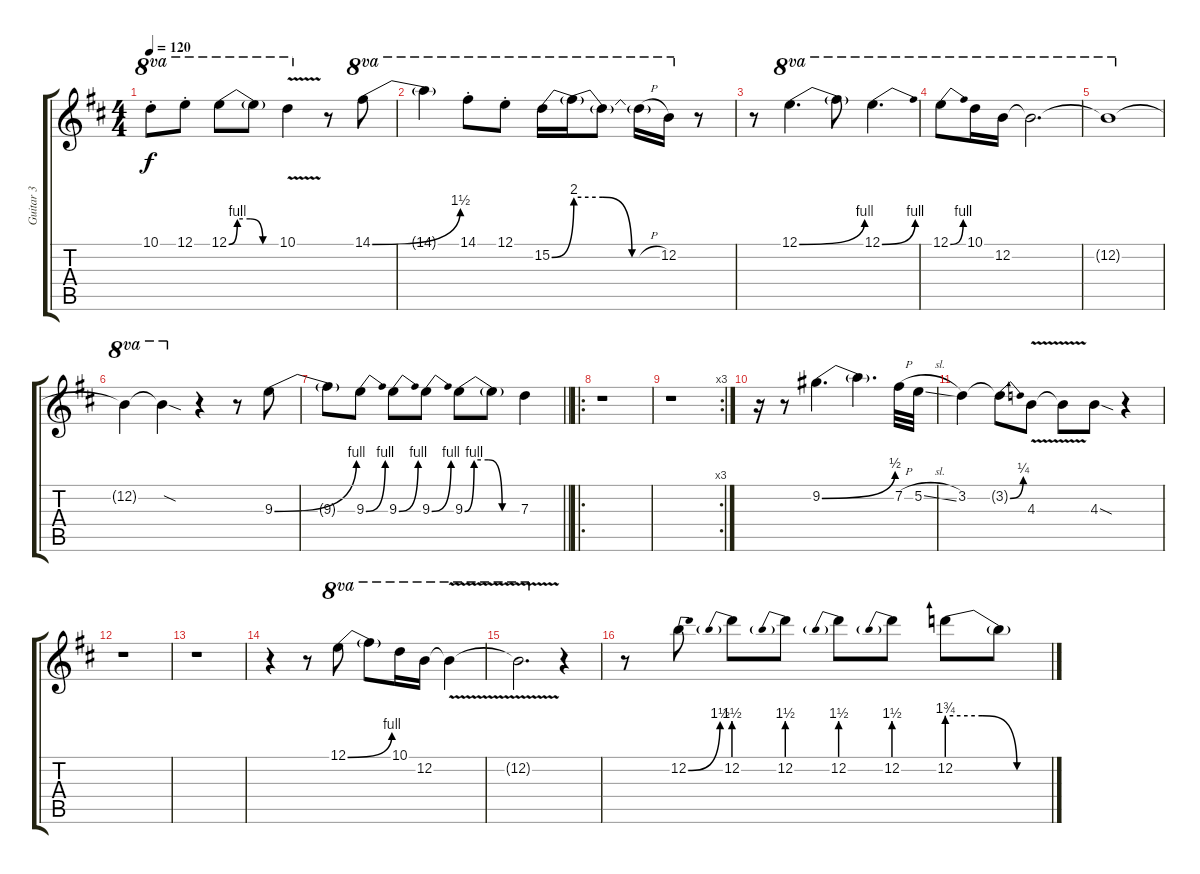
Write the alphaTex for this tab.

\track ("Guitar 3" "Guitar 3") {instrument overdrivenguitar}
\staff {score tabs}
\tuning (E4 B3 G3 D3 A2 E2) {hide}
\ts (4 4)
\tempo 120
\clef g2
\ks d
10.1{st}.8{ot 8va dy f} 12.1{st}.8{ot 8va} 12.1{be (custom 0 0 10 4 25 4 40 0 60 0)}.8{ot 8va} 12.1{t}.8{ot 8va} 10.1{v}.4{ot 8va} r.8 14.1{be (bend 0 0 60 6)}.8{ot 8va} |
14.1{t}.4{ot 8va} 14.1{st}.8{ot 8va} 12.1{st}.8{ot 8va} 15.2{be (bend 0 0 60 8)}.16{ot 8va} 15.2{be (custom 0 8 20 8 40 0 60 0) t}.16{ot 8va} 15.2{t}.8{ot 8va} 15.2{h t}.16{ot 8va} 12.2.16{ot 8va} r.8 |
r.8 12.1{be (bend 0 0 60 4)}.4{d ot 8va} 12.1{t}.8{ot 8va} 12.1{be (bend 0 0 60 4)}.4{d ot 8va} |
12.1{be (bend 0 0 60 4)}.8{ot 8va} 10.1.16{ot 8va} 12.2.16{ot 8va} 12.2{t}.2{d ot 8va} |
12.2{t}.1{ot 8va} |
12.2{t}.4{ot 8va} 12.2{sod t}.4{ot 8va} r.4 r.8 9.3{be (bend 0 0 60 4)}.8 |
\barLineRight lightlight
9.3{t}.8 9.3{be (bend 0 0 60 4)}.8 9.3{be (bend 0 0 60 4)}.8 9.3{be (bend 0 0 60 4)}.8 9.3{be (custom 0 0 10 4 25 4 40 0 60 0)}.8 9.3{t}.8 7.3.4 |
\ro
r.1 |
\rc 3
r.1 |
r.16 r.8 9.2{be (bend 0 0 60 2)}.4{d} 9.2{t}.4{d} 7.2{h}.32 5.2{sl}.32 |
3.2.4 3.2{be (bend 0 0 60 1) t}.8 4.3{v}.8 4.3{v t}.8 4.3{sod}.8 r.4 |
r.1 |
r.1 |
r.4 r.8 12.1{be (bend 0 0 60 4)}.8{ot 8va} 12.1{t}.8{ot 8va} 10.1.16{ot 8va} 12.2.16{ot 8va} 12.2{v t}.4{ot 8va} |
12.2{v t}.2{d ot 8va} r.4 |
r.8 12.2{be (bend 0 0 60 6)}.8 12.2{be (prebend 0 6 60 6)}.8 12.2{be (prebend 0 6 60 6)}.8 12.2{be (prebend 0 6 60 6)}.8 12.2{be (prebend 0 6 60 6)}.8 12.2{be (custom 0 7 20 7 40 0 60 0)}.8 12.2{t}.8
